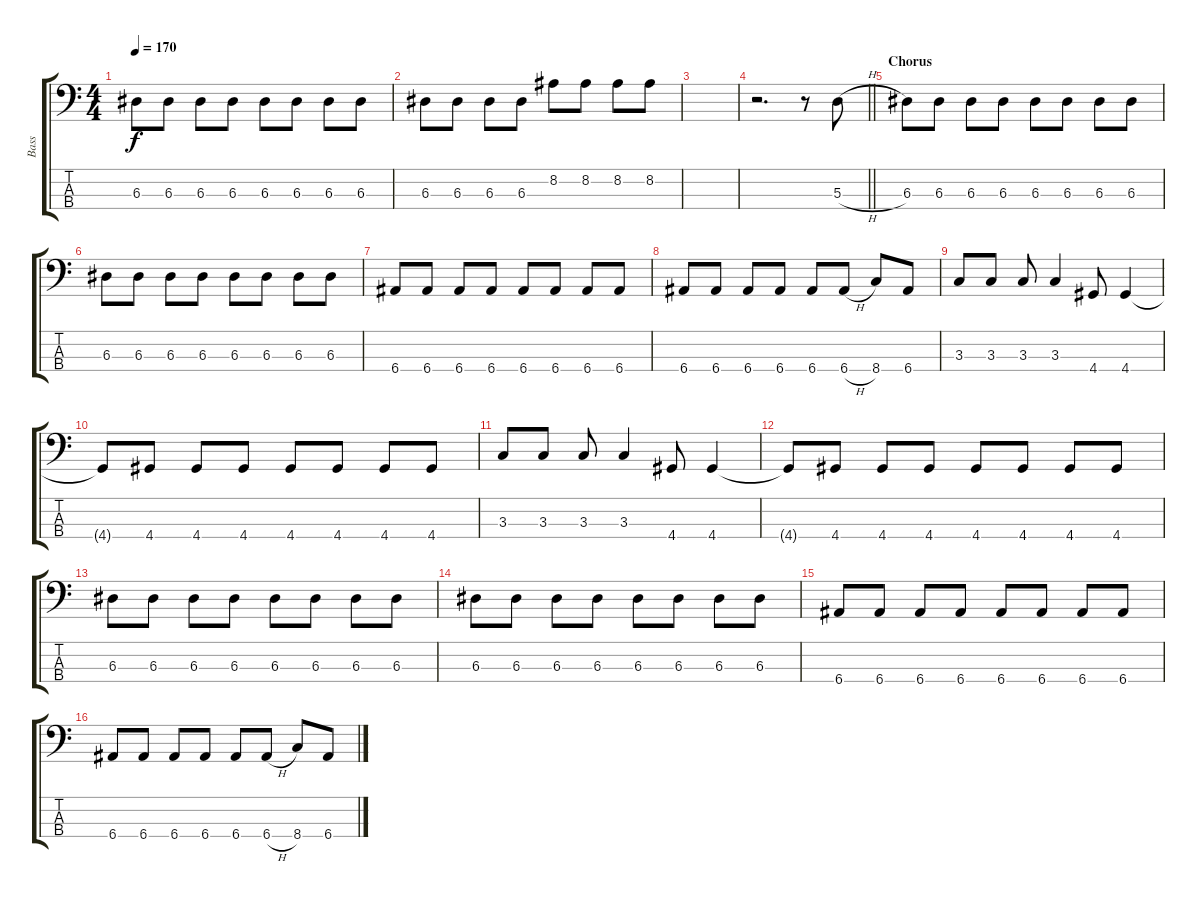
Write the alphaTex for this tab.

\track ("Bass" "Bass") {instrument electricbassfinger}
\staff {score tabs}
\tuning (G2 D2 A1 E1) {hide}
\ts (4 4)
\tempo 170
\clef f4
\ks c
6.3.8{dy f} 6.3.8 6.3.8 6.3.8 6.3.8 6.3.8 6.3.8 6.3.8 |
6.3.8 6.3.8 6.3.8 6.3.8 8.2.8 8.2.8 8.2.8 8.2.8 |
|
\barLineRight lightlight
r.2{d} r.8 5.3{h}.8 |
\section ("" "Chorus")
6.3.8 6.3.8 6.3.8 6.3.8 6.3.8 6.3.8 6.3.8 6.3.8 |
6.3.8 6.3.8 6.3.8 6.3.8 6.3.8 6.3.8 6.3.8 6.3.8 |
6.4.8 6.4.8 6.4.8 6.4.8 6.4.8 6.4.8 6.4.8 6.4.8 |
6.4.8 6.4.8 6.4.8 6.4.8 6.4.8 6.4{h}.8 8.4.8 6.4.8 |
3.3.8 3.3.8 3.3.8 3.3.4 4.4.8 4.4.4 |
4.4{t}.8 4.4.8 4.4.8 4.4.8 4.4.8 4.4.8 4.4.8 4.4.8 |
3.3.8 3.3.8 3.3.8 3.3.4 4.4.8 4.4.4 |
4.4{t}.8 4.4.8 4.4.8 4.4.8 4.4.8 4.4.8 4.4.8 4.4.8 |
6.3.8 6.3.8 6.3.8 6.3.8 6.3.8 6.3.8 6.3.8 6.3.8 |
6.3.8 6.3.8 6.3.8 6.3.8 6.3.8 6.3.8 6.3.8 6.3.8 |
6.4.8 6.4.8 6.4.8 6.4.8 6.4.8 6.4.8 6.4.8 6.4.8 |
6.4.8 6.4.8 6.4.8 6.4.8 6.4.8 6.4{h}.8 8.4.8 6.4.8
